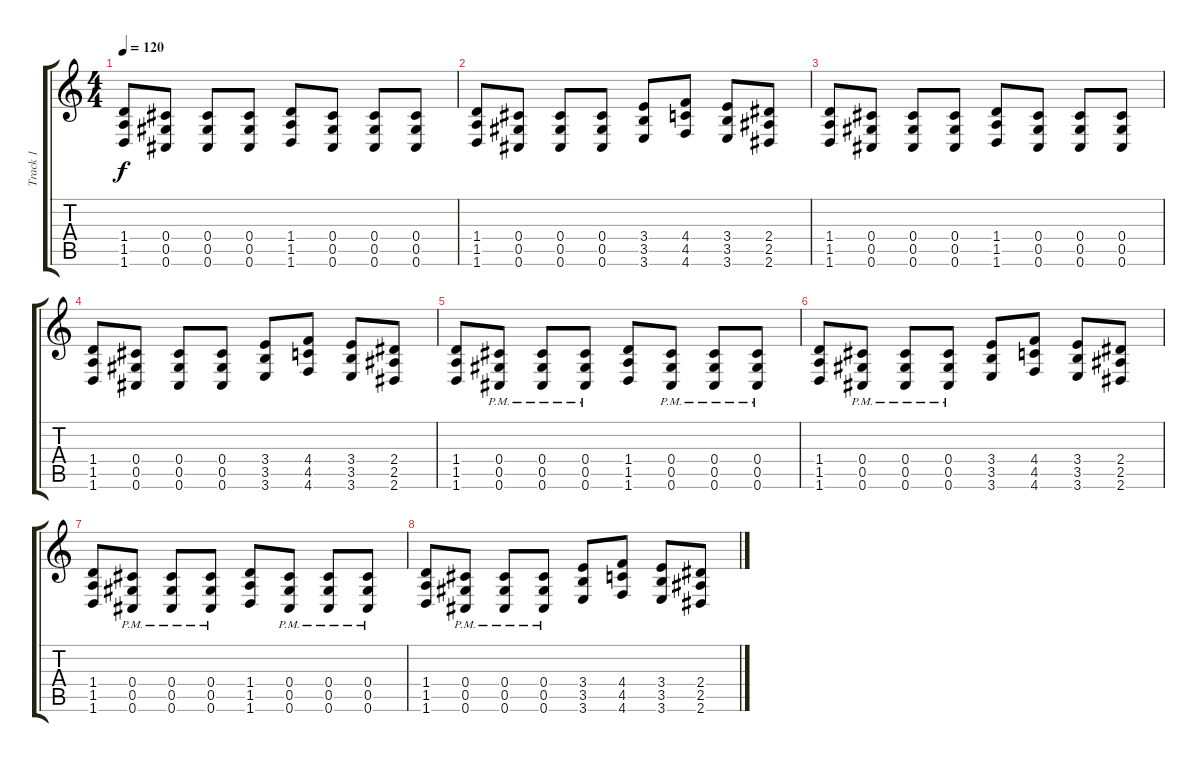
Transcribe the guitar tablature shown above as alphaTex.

\track ("Track 1" "Track 1") {instrument acousticguitarsteel}
\staff {score tabs}
\tuning (Eb4 Bb3 Gb3 Db3 Ab2 Db2) {hide}
\ts (4 4)
\tempo 120
\clef g2
\ks c
(1.4 1.5 1.6).8{dy f instrument distortionguitar} (0.4 0.5 0.6).8 (0.4 0.5 0.6).8 (0.4 0.5 0.6).8 (1.4 1.5 1.6).8 (0.4 0.5 0.6).8 (0.4 0.5 0.6).8 (0.4 0.5 0.6).8 |
(1.4 1.5 1.6).8 (0.4 0.5 0.6).8 (0.4 0.5 0.6).8 (0.4 0.5 0.6).8 (3.4 3.5 3.6).8 (4.4 4.5 4.6).8 (3.4 3.5 3.6).8 (2.4 2.5 2.6).8 |
(1.4 1.5 1.6).8 (0.4 0.5 0.6).8 (0.4 0.5 0.6).8 (0.4 0.5 0.6).8 (1.4 1.5 1.6).8 (0.4 0.5 0.6).8 (0.4 0.5 0.6).8 (0.4 0.5 0.6).8 |
(1.4 1.5 1.6).8 (0.4 0.5 0.6).8 (0.4 0.5 0.6).8 (0.4 0.5 0.6).8 (3.4 3.5 3.6).8 (4.4 4.5 4.6).8 (3.4 3.5 3.6).8 (2.4 2.5 2.6).8 |
(1.4 1.5 1.6).8 (0.4{pm} 0.5{pm} 0.6{pm}).8 (0.4{pm} 0.5{pm} 0.6{pm}).8 (0.4{pm} 0.5{pm} 0.6{pm}).8 (1.4 1.5 1.6).8 (0.4{pm} 0.5{pm} 0.6{pm}).8 (0.4{pm} 0.5{pm} 0.6{pm}).8 (0.4{pm} 0.5{pm} 0.6{pm}).8 |
(1.4 1.5 1.6).8 (0.4{pm} 0.5{pm} 0.6{pm}).8 (0.4{pm} 0.5{pm} 0.6{pm}).8 (0.4{pm} 0.5{pm} 0.6{pm}).8 (3.4 3.5 3.6).8 (4.4 4.5 4.6).8 (3.4 3.5 3.6).8 (2.4 2.5 2.6).8 |
(1.4 1.5 1.6).8 (0.4{pm} 0.5{pm} 0.6{pm}).8 (0.4{pm} 0.5{pm} 0.6{pm}).8 (0.4{pm} 0.5{pm} 0.6{pm}).8 (1.4 1.5 1.6).8 (0.4{pm} 0.5{pm} 0.6{pm}).8 (0.4{pm} 0.5{pm} 0.6{pm}).8 (0.4{pm} 0.5{pm} 0.6{pm}).8 |
(1.4 1.5 1.6).8 (0.4{pm} 0.5{pm} 0.6{pm}).8 (0.4{pm} 0.5{pm} 0.6{pm}).8 (0.4{pm} 0.5{pm} 0.6{pm}).8 (3.4 3.5 3.6).8 (4.4 4.5 4.6).8 (3.4 3.5 3.6).8 (2.4 2.5 2.6).8
